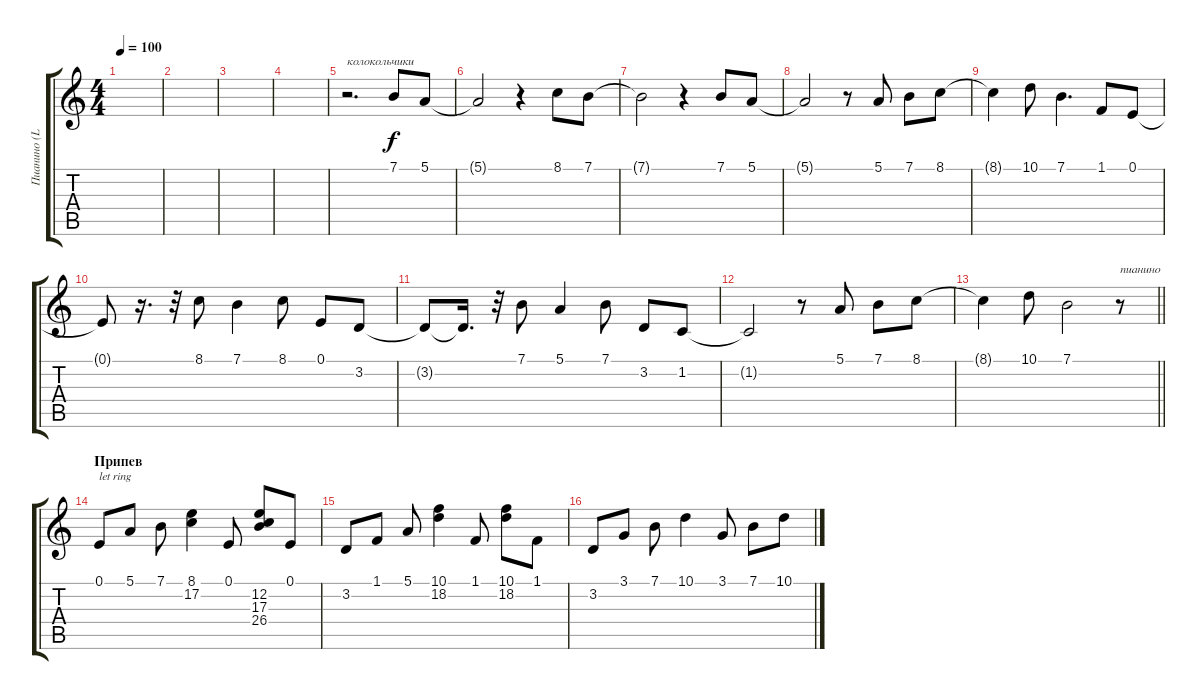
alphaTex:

\track ("Пианино (L)" "Пианино (L") {instrument brightacousticpiano}
\staff {score tabs}
\tuning (E4 B3 G3 D3 A2 E2) {hide}
\ts (4 4)
\tempo 100
\clef g2
\ks c
|
|
|
|
r.2{d txt "колокольчики" instrument vibraphone} 7.1.8 5.1.8 |
5.1{t}.2 r.4 8.1.8 7.1.8 |
7.1{t}.2 r.4 7.1.8 5.1.8 |
5.1{t}.2 r.8 5.1.8 7.1.8 8.1.8 |
8.1{t}.4 10.1.8 7.1.4{d} 1.1.8 0.1.8 |
0.1{t}.8 r.16{d} r.32 8.1.8 7.1.4 8.1.8 0.1.8 3.2.8 |
3.2{t}.8 3.2{t}.16{d} r.32 7.1.8 5.1.4 7.1.8 3.2.8 1.2.8 |
1.2{t}.2 r.8 5.1.8 7.1.8 8.1.8 |
\barLineRight lightlight
8.1{t}.4 10.1.8 7.1.2 r.8{txt "пианино" instrument brightacousticpiano} |
\section ("" "Припев")
0.1.8{txt "let ring" dy f} 5.1.8 7.1.8 (8.1 17.2).4 0.1.8 (12.2 17.3 26.4).8 0.1.8 |
3.2.8 1.1.8 5.1.8 (10.1 18.2).4 1.1.8 (10.1 18.2).8 1.1.8 |
3.2.8 3.1.8 7.1.8 10.1.4 3.1.8 7.1.8 10.1.8
